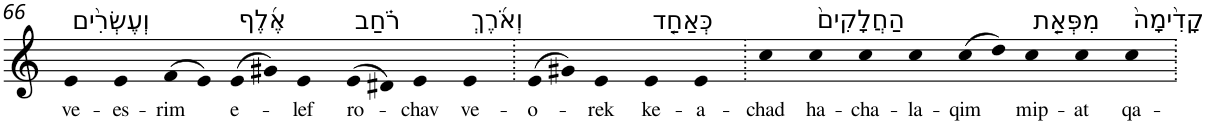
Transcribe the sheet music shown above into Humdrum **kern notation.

**kern	**text
*part1	*part1
*staff1	*staff1
*I"Piano	*
*I'Pno	*
!!LO:PB:g=z
*clefG2	*
*k[]	*
=66	=66
!LO:TX:a:t=וְעֶשְׂרִ֨ים	!
!	!LO:LY:b
4e	ve-
!	!LO:LY:b
4e	-es-
!	!LO:LY:b
(>8f	-rim
8e)	.
!LO:TX:a:t=אֶ֜לֶף	!
!	!LO:LY:b
(>8e	e-
8g#X)	.
!	!LO:LY:b
4e	-lef
!LO:TX:a:t=רֹ֗חַב	!
!	!LO:LY:b
(>8e	ro-
8d#X)	.
!	!LO:LY:b
4e	-chav
!LO:TX:a:t=וְאֹ֜רֶךְ	!
!	!LO:LY:b
4e	ve-
=67.	=67.
!	!LO:LY:b
(>8e	-o-
8g#X)	.
!	!LO:LY:b
4e	-rek
!LO:TX:a:t=כְּאַחַ֤ד	!
!	!LO:LY:b
4e	ke-
!	!LO:LY:b
4e	-a-
=68.	=68.
!	!LO:LY:b
4cc	-chad
!LO:TX:a:t=הַחֲלָקִים֙	!
!	!LO:LY:b
4cc	ha-
!	!LO:LY:b
4cc	-cha-
!	!LO:LY:b
4cc	-la-
!	!LO:LY:b
(>8cc	-qim
8dd)	.
!LO:TX:a:t=מִפְּאַ֤ת	!
!	!LO:LY:b
4cc	mip-
!	!LO:LY:b
4cc	-at
!LO:TX:a:t=קָדִ֙ימָה֙	!
!	!LO:LY:b
4cc	qa-
=.	=.
*-	*-
